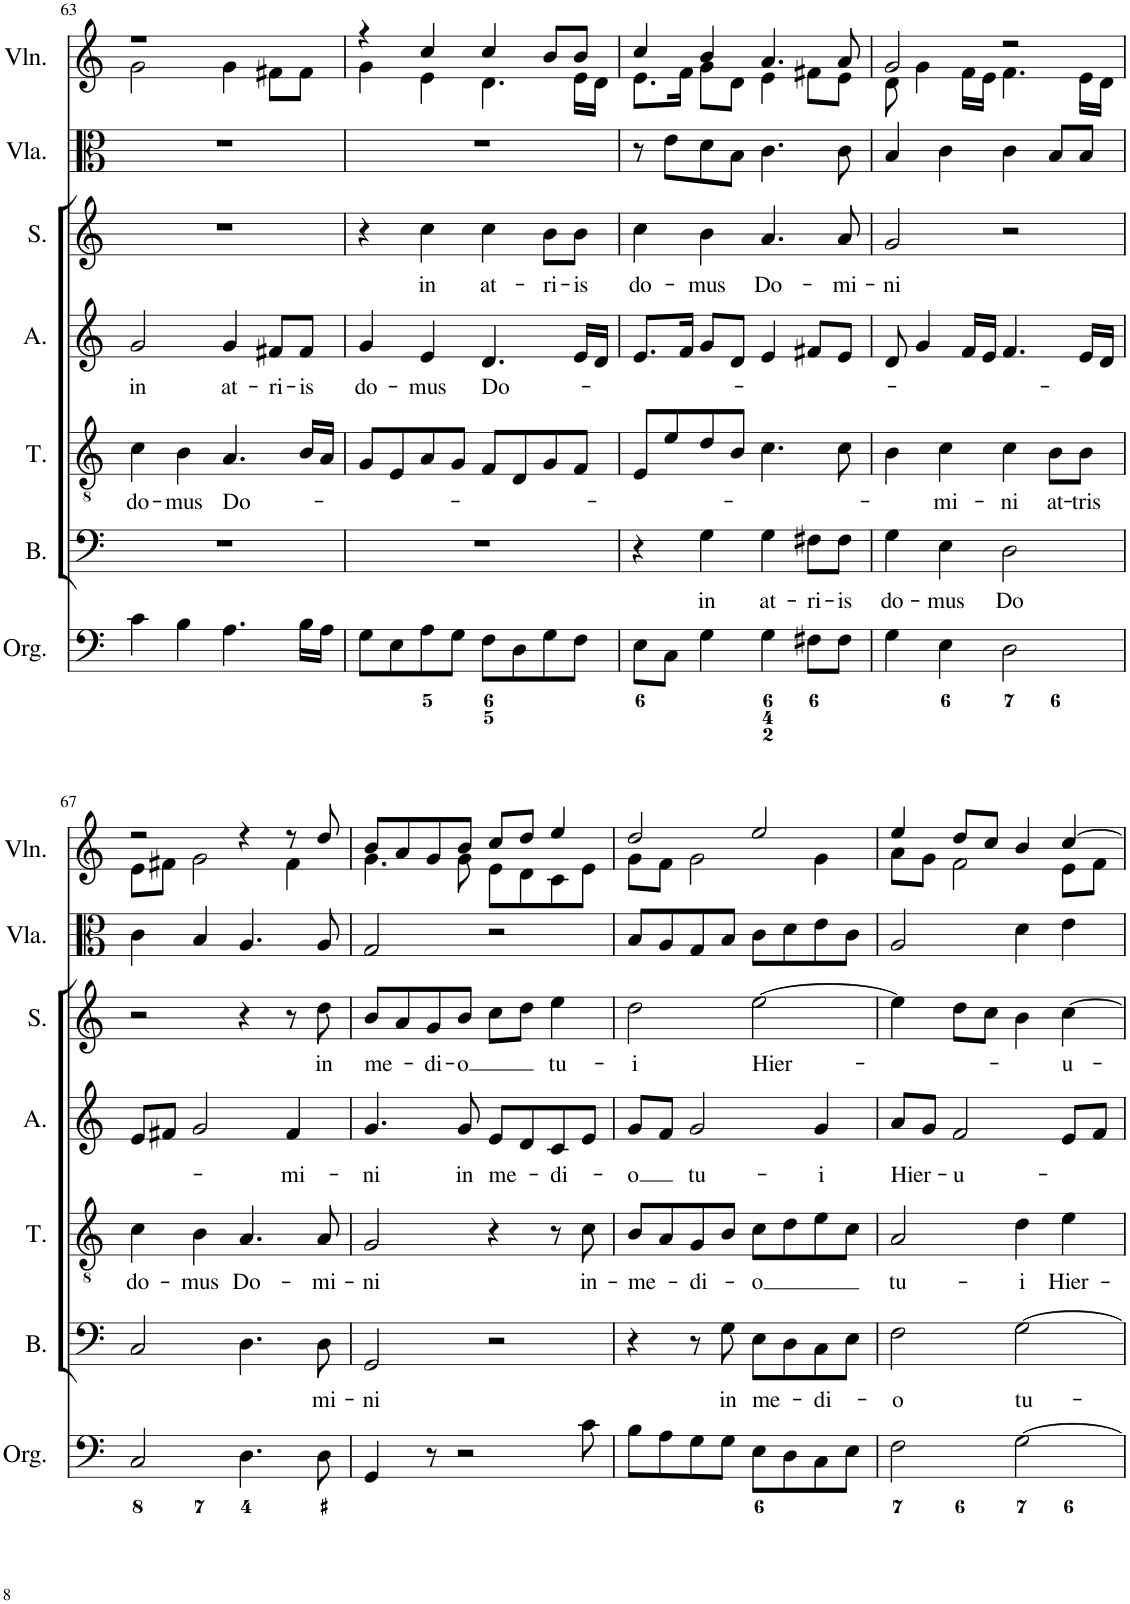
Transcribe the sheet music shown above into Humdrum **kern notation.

**kern	**kern	**text	**kern	**text	**kern	**text	**kern	**text	**kern	**kern
*part7	*part6	*part6	*part5	*part5	*part4	*part4	*part3	*part3	*part2	*part1
*staff7	*staff6	*staff6	*staff5	*staff5	*staff4	*staff4	*staff3	*staff3	*staff2	*staff1
*I"Organ	*I"Bass	*	*I"Tenor	*	*I"Alto	*	*I"Soprano	*	*I"Viola	*I"Violin
*I'Org.	*I'B.	*	*I'T.	*	*I'A.	*	*I'S.	*	*I'Vla.	*I'Vln.
!!LO:PB:g=z
*clefF4	*clefF4	*	*clefGv2	*	*clefG2	*	*clefG2	*	*clefC3	*clefG2
*k[]	*k[]	*	*k[]	*	*k[]	*	*k[]	*	*k[]	*k[]
*M4/4	*M4/4	*	*M4/4	*	*M4/4	*	*M4/4	*	*M4/4	*M4/4
=63	=63	=63	=63	=63	=63	=63	=63	=63	=63	=63
!	!	!	!	!LO:LY:b	!	!LO:LY:b	!	!	!	!
*	*	*	*	*	*	*	*	*	*	*^
4c\	1r	.	4c\	do-	2g/	in	1r	.	1r	1r	2g\
!	!	!	!	!LO:LY:b	!	!	!	!	!	!	!
4B\	.	.	4B\	-mus	.	.	.	.	.	.	.
!	!	!	!	!LO:LY:b	!	!LO:LY:b	!	!	!	!	!
4.A\	.	.	4.A/	Do-	4g/	at-	.	.	.	.	4g\
!	!	!	!	!	!	!LO:LY:b	!	!	!	!	!
.	.	.	.	.	8f#X/L	-ri-	.	.	.	.	8f#X\L
!	!	!	!	!	!	!LO:LY:b	!	!	!	!	!
16B\LL	.	.	16B/LL	.	8f#/J	-is	.	.	.	.	8f#\J
16A\JJ	.	.	16A/JJ	.	.	.	.	.	.	.	.
=64	=64	=64	=64	=64	=64	=64	=64	=64	=64	=64	=64
!	!	!	!	!	!	!LO:LY:b	!	!	!	!	!
8G\L	1r	.	8G/L	.	4g/	do-	4r	.	1r	4r	4g\
8E\	.	.	8E/	.	.	.	.	.	.	.	.
!	!	!	!	!	!	!LO:LY:b	!	!LO:LY:b	!	!	!
8A\	.	.	8A/	.	4e/	-mus	4cc\	in	.	4cc/	4e\
8G\J	.	.	8G/J	.	.	.	.	.	.	.	.
!	!	!	!	!	!	!LO:LY:b	!	!LO:LY:b	!	!	!
8F\L	.	.	8F/L	.	4.d/	Do-	4cc\	at-	.	4cc/	4.d\
8D\	.	.	8D/	.	.	.	.	.	.	.	.
!	!	!	!	!	!	!	!	!LO:LY:b	!	!	!
8G\	.	.	8G/	.	.	.	8b\L	-ri-	.	8b/L	.
!	!	!	!	!	!	!	!	!LO:LY:b	!	!	!
8F\J	.	.	8F/J	.	16e/LL	.	8b\J	-is	.	8b/J	16e\LL
.	.	.	.	.	16d/JJ	.	.	.	.	.	16d\JJ
=65	=65	=65	=65	=65	=65	=65	=65	=65	=65	=65	=65
!	!	!	!	!	!	!	!	!LO:LY:b	!	!	!
8E\L	4r	.	8E/L	.	8.e/L	.	4cc\	do-	8r	4cc/	8.e\L
8C\J	.	.	8e/	.	.	.	.	.	8e\L	.	.
.	.	.	.	.	16f/Jk	.	.	.	.	.	16f\Jk
!	!	!LO:LY:b	!	!	!	!	!	!LO:LY:b	!	!	!
4G\	4G\	in	8d/	.	8g/L	.	4b\	-mus	8d\	4b/	8g\L
.	.	.	8B/J	.	8d/J	.	.	.	8B\J	.	8d\J
!	!	!LO:LY:b	!	!	!	!	!	!LO:LY:b	!	!	!
4G\	4G\	at-	4.c\	.	4e/	.	4.a/	Do-	4.c\	4.a/	4e\
!	!	!LO:LY:b	!	!	!	!	!	!	!	!	!
8F#X\L	8F#X\L	-ri-	.	.	8f#X/L	.	.	.	.	.	8f#X\L
!	!	!LO:LY:b	!	!	!	!	!	!LO:LY:b	!	!	!
8F#\J	8F#\J	-is	8c\	.	8e/J	.	8a/	-mi-	8c\	8a/	8e\J
=66	=66	=66	=66	=66	=66	=66	=66	=66	=66	=66	=66
!	!	!LO:LY:b	!	!	!	!	!	!LO:LY:b	!	!	!
4G\	4G\	do-	4B\	.	8d/	.	2g/	-ni	4B/	2g/	8d\
.	.	.	.	.	4g/	.	.	.	.	.	4g\
!	!	!LO:LY:b	!	!LO:LY:b	!	!	!	!	!	!	!
4E\	4E\	-mus	4c\	-mi-	.	.	.	.	4c\	.	.
.	.	.	.	.	16f/LL	.	.	.	.	.	16f\LL
.	.	.	.	.	16e/JJ	.	.	.	.	.	16e\JJ
!	!	!LO:LY:b	!	!LO:LY:b	!	!	!	!	!	!	!
2D\	2D\	Do	4c\	-ni	4.f/	.	2r	.	4c\	2r	4.f\
!	!	!	!	!LO:LY:b	!	!	!	!	!	!	!
.	.	.	8B\L	at-	.	.	.	.	8B/L	.	.
!	!	!	!	!LO:LY:b	!	!	!	!	!	!	!
.	.	.	8B\J	-tris	16e/LL	.	.	.	8B/J	.	16e\LL
.	.	.	.	.	16d/JJ	.	.	.	.	.	16d\JJ
!!LO:LB:g=z	!!
=67	=67	=67	=67	=67	=67	=67	=67	=67	=67	=67	=67
!	!	!	!	!LO:LY:b	!	!	!	!	!	!	!
2C/	2C/	.	4c\	do-	8e/L	.	2r	.	4c\	2r	8e\L
.	.	.	.	.	8f#X/J	.	.	.	.	.	8f#X\J
!	!	!	!	!LO:LY:b	!	!	!	!	!	!	!
.	.	.	4B\	-mus	2g/	.	.	.	4B/	.	2g\
!	!	!	!	!LO:LY:b	!	!	!	!	!	!	!
4.D\	4.D\	.	4.A/	Do-	.	.	4r	.	4.A/	4r	.
!	!	!	!	!	!	!LO:LY:b	!	!	!	!	!
.	.	.	.	.	4f#/	-mi-	8r	.	.	8r	4f#\
!	!	!LO:LY:b	!	!LO:LY:b	!	!	!	!LO:LY:b	!	!	!
8D\	8D\	mi-	8A/	-mi-	.	.	8dd\	in	8A/	8dd/	.
=68	=68	=68	=68	=68	=68	=68	=68	=68	=68	=68	=68
!	!	!LO:LY:b	!	!LO:LY:b	!	!LO:LY:b	!	!LO:LY:b	!	!	!
4GG/	2GG/	-ni	2G/	-ni	4.g/	-ni	8b/L	me-	2G/	8b/L	4.g\
.	.	.	.	.	.	.	8a/	.	.	8a/	.
!	!	!	!	!	!	!	!	!LO:LY:b	!	!	!
8r	.	.	.	.	.	.	8g/	-di-	.	8g/	.
!	!	!	!	!	!	!LO:LY:b	!	!LO:LY:b	!	!	!
2r	.	.	.	.	8g/	in	8b/J	-o	.	8b/J	8g\
!	!	!	!	!	!	!LO:LY:b	!	!	!	!	!
.	2r	.	4r	.	8e/L	me-	8cc\L	.	2r	8cc/L	8e\L
.	.	.	.	.	8d/	.	8dd\J	.	.	8dd/J	8d\
!	!	!	!	!	!	!LO:LY:b	!	!LO:LY:b	!	!	!
.	.	.	8r	.	8c/	-di-	4ee\	tu-	.	4ee/	8c\
!	!	!	!	!LO:LY:b	!	!	!	!	!	!	!
8c\	.	.	8c\	in-	8e/J	.	.	.	.	.	8e\J
=69	=69	=69	=69	=69	=69	=69	=69	=69	=69	=69	=69
!	!	!	!	!LO:LY:b	!	!LO:LY:b	!	!LO:LY:b	!	!	!
8B\L	4r	.	8B/L	-me-	8g/L	-o	2dd\	-i	8B/L	2dd/	8g\L
8A\	.	.	8A/	.	8f/J	.	.	.	8A/	.	8f\J
!	!	!	!	!LO:LY:b	!	!LO:LY:b	!	!	!	!	!
8G\	8r	.	8G/	-di-	2g/	tu-	.	.	8G/	.	2g\
!	!	!LO:LY:b	!	!	!	!	!	!	!	!	!
8G\J	8G\	in	8B/J	.	.	.	.	.	8B/J	.	.
!	!	!LO:LY:b	!	!LO:LY:b	!	!	!	!LO:LY:b	!	!	!
8E\L	8E\L	me-	8c\L	-o	.	.	[2ee\	Hier-	8c\L	2ee/	.
8D\	8D\	.	8d\	.	.	.	.	.	8d\	.	.
!	!	!LO:LY:b	!	!	!	!LO:LY:b	!	!	!	!	!
8C\	8C\	-di-	8e\	.	4g/	-i	.	.	8e\	.	4g\
8E\J	8E\J	.	8c\J	.	.	.	.	.	8c\J	.	.
=70	=70	=70	=70	=70	=70	=70	=70	=70	=70	=70	=70
!	!	!LO:LY:b	!	!LO:LY:b	!	!LO:LY:b	!	!	!	!	!
2F\	2F\	-o	2A/	tu-	8a/L	Hier-	4ee\]	.	2A/	4ee/	8a\L
.	.	.	.	.	8g/J	.	.	.	.	.	8g\J
!	!	!	!	!	!	!LO:LY:b	!	!	!	!	!
.	.	.	.	.	2f/	-u-	8dd\L	.	.	8dd/L	2f\
.	.	.	.	.	.	.	8cc\J	.	.	8cc/J	.
!	!	!LO:LY:b	!	!LO:LY:b	!	!	!	!	!	!	!
[2G\	[2G\	tu-	4d\	-i	.	.	4b\	.	4d\	4b/	.
!	!	!	!	!LO:LY:b	!	!	!	!LO:LY:b	!	!	!
.	.	.	4e\	Hier-	8e/L	.	[4cc\	-u-	4e\	[4cc/	8e\L
.	.	.	.	.	8f/J	.	.	.	.	.	8f\J
*	*	*	*	*	*	*	*	*	*	*v	*v
=	=	=	=	=	=	=	=	=	=	=
*-	*-	*-	*-	*-	*-	*-	*-	*-	*-	*-
